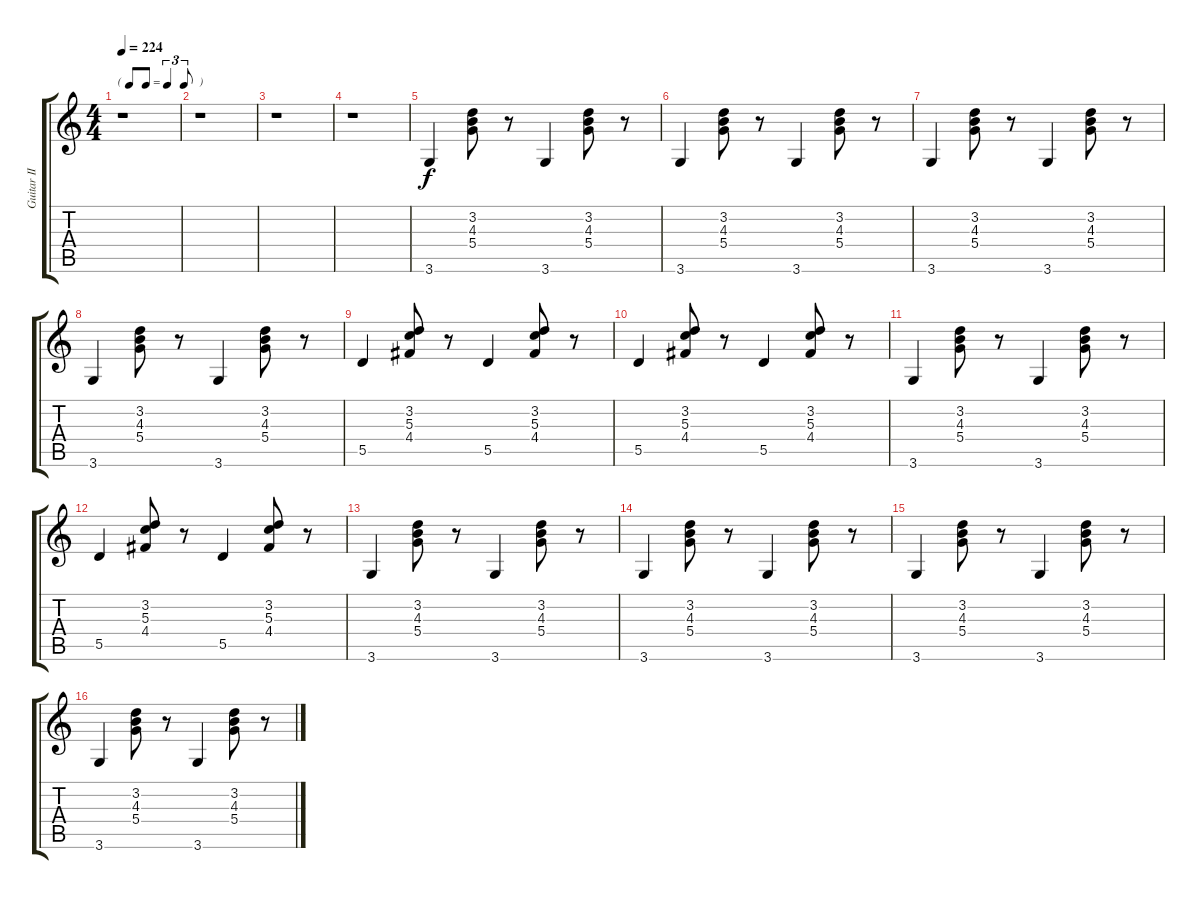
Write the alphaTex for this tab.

\track ("Guitar II" "Guitar II") {instrument acousticguitarsteel}
\staff {score tabs}
\tuning (E4 B3 G3 D3 A2 E2) {hide}
\ts (4 4)
\tf triplet8th
\tempo 224
\clef g2
\ks c
r.1{dy f instrument acousticguitarsteel} |
r.1 |
r.1 |
r.1 |
3.6.4 (3.2 4.3 5.4).8 r.8 3.6.4 (3.2 4.3 5.4).8 r.8 |
3.6.4 (3.2 4.3 5.4).8 r.8 3.6.4 (3.2 4.3 5.4).8 r.8 |
3.6.4 (3.2 4.3 5.4).8 r.8 3.6.4 (3.2 4.3 5.4).8 r.8 |
3.6.4 (3.2 4.3 5.4).8 r.8 3.6.4 (3.2 4.3 5.4).8 r.8 |
5.5.4 (3.2 5.3 4.4).8 r.8 5.5.4 (3.2 5.3 4.4).8 r.8 |
5.5.4 (3.2 5.3 4.4).8 r.8 5.5.4 (3.2 5.3 4.4).8 r.8 |
3.6.4 (3.2 4.3 5.4).8 r.8 3.6.4 (3.2 4.3 5.4).8 r.8 |
5.5.4 (3.2 5.3 4.4).8 r.8 5.5.4 (3.2 5.3 4.4).8 r.8 |
3.6.4 (3.2 4.3 5.4).8 r.8 3.6.4 (3.2 4.3 5.4).8 r.8 |
3.6.4 (3.2 4.3 5.4).8 r.8 3.6.4 (3.2 4.3 5.4).8 r.8 |
3.6.4 (3.2 4.3 5.4).8 r.8 3.6.4 (3.2 4.3 5.4).8 r.8 |
3.6.4 (3.2 4.3 5.4).8 r.8 3.6.4 (3.2 4.3 5.4).8 r.8
